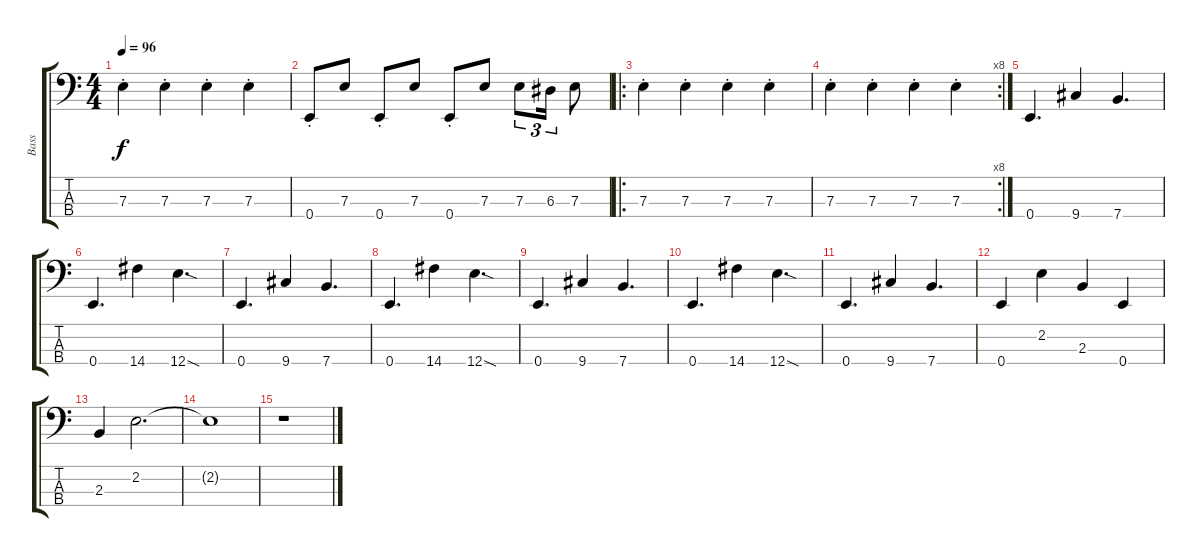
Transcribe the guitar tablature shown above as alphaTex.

\track ("Bass" "Bass") {instrument electricbasspick}
\staff {score tabs}
\tuning (G2 D2 A1 E1) {hide}
\ts (4 4)
\tempo 96
\clef f4
\ks c
7.3{st}.4{dy f} 7.3{st}.4 7.3{st}.4 7.3{st}.4 |
0.4{st}.8 7.3.8 0.4{st}.8 7.3.8 0.4{st}.8 7.3.8 7.3.8{tu (3 2)} 6.3.16{tu (3 2)} 7.3.8 |
\ro
7.3{st}.4 7.3{st}.4 7.3{st}.4 7.3{st}.4 |
\rc 8
7.3{st}.4 7.3{st}.4 7.3{st}.4 7.3{st}.4 |
0.4.4{d} 9.4.4 7.4.4{d} |
0.4.4{d} 14.4.4 12.4{sod}.4{d} |
0.4.4{d} 9.4.4 7.4.4{d} |
0.4.4{d} 14.4.4 12.4{sod}.4{d} |
0.4.4{d} 9.4.4 7.4.4{d} |
0.4.4{d} 14.4.4 12.4{sod}.4{d} |
0.4.4{d} 9.4.4 7.4.4{d} |
0.4.4 2.2.4 2.3.4 0.4.4 |
2.3.4 2.2.2{d} |
2.2{t}.1 |
r.1
